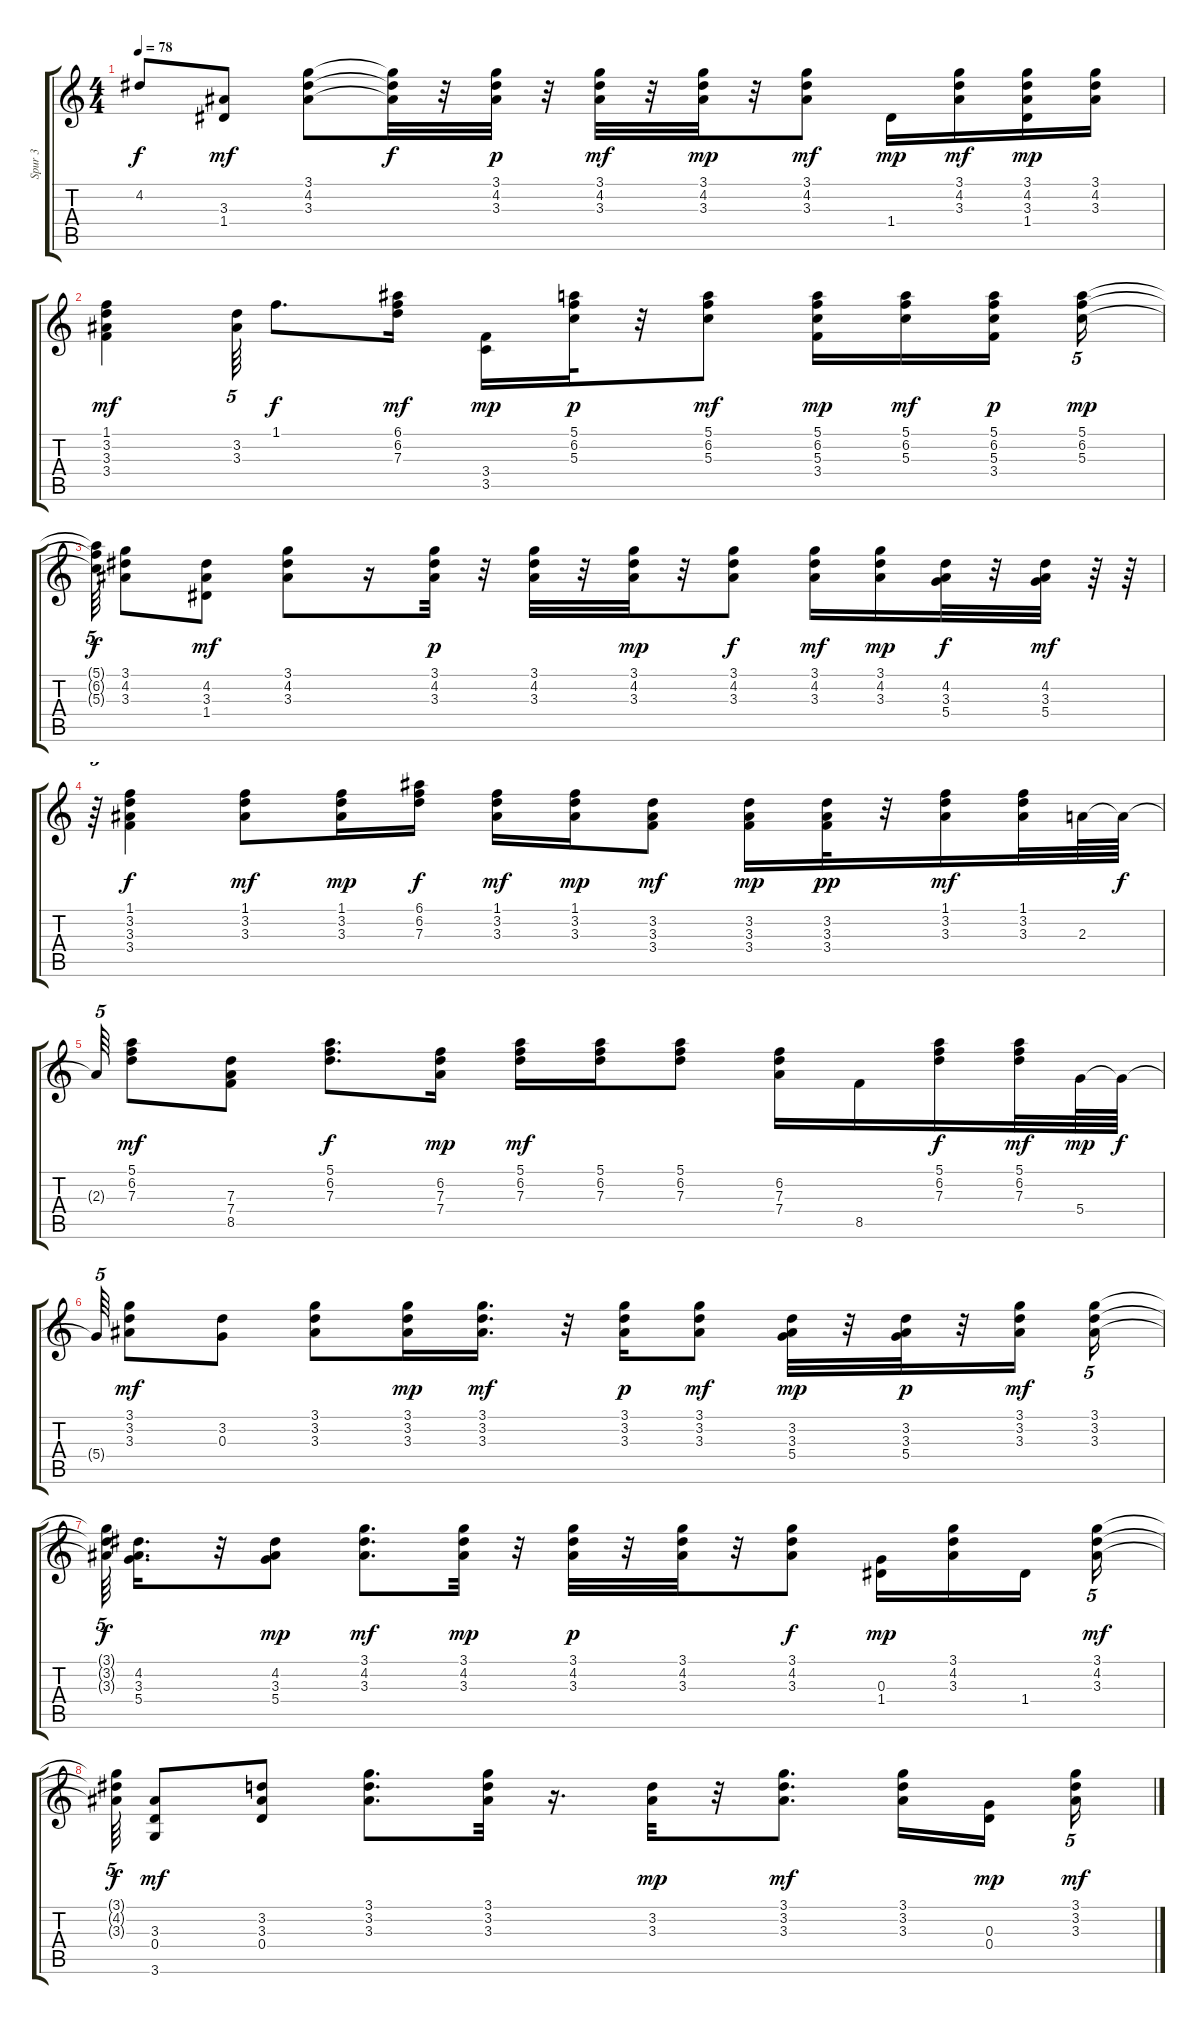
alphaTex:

\track ("Spur 3" "Spur 3") {instrument acousticguitarsteel}
\staff {score tabs}
\tuning (E4 B3 G3 D3 A2 E2) {hide}
\ts (4 4)
\tempo 78
\clef g2
\ks c
4.2.8{dy f} (3.3 1.4).8{dy mf} (3.1 4.2 3.3).8 (3.1{t} 4.2{t} 3.3{t}).32{dy f} r.32 (3.1 4.2 3.3).32{dy p} r.32 (3.1 4.2 3.3).32{dy mf} r.32 (3.1 4.2 3.3).32{dy mp} r.32 (3.1 4.2 3.3).8{dy mf} 1.4.16{dy mp} (3.1 4.2 3.3).16{dy mf} (3.1 4.2 3.3 1.4).16{dy mp} (3.1 4.2 3.3).16 |
(1.1 3.2 3.3 3.4).4{dy mf} (3.2 3.3).64{tu (5 4)} 1.1.8{d dy f} (6.1 6.2 7.3).16{dy mf} (3.4 3.5).16{dy mp} (5.1 6.2 5.3).32{dy p} r.32 (5.1 6.2 5.3).8{dy mf} (5.1 6.2 5.3 3.4).16{dy mp} (5.1 6.2 5.3).16{dy mf} (5.1 6.2 5.3 3.4).16{dy p} (5.1 6.2 5.3).16{tu (5 4) dy mp} |
(5.1{t} 6.2{t} 5.3{t}).64{tu (5 4) dy f} (3.1 4.2 3.3).8 (4.2 3.3 1.4).8{dy mf} (3.1 4.2 3.3).8 r.16 (3.1 4.2 3.3).32{dy p} r.32 (3.1 4.2 3.3).32 r.32 (3.1 4.2 3.3).32{dy mp} r.32 (3.1 4.2 3.3).8{dy f} (3.1 4.2 3.3).16{dy mf} (3.1 4.2 3.3).16{dy mp} (4.2 3.3 5.4).32{dy f} r.32 (4.2 3.3 5.4).32{dy mf} r.64 r.64 |
r.64{tu (5 4)} (1.1 3.2 3.3 3.4).4{dy f} (1.1 3.2 3.3).8{dy mf} (1.1 3.2 3.3).16{dy mp} (6.1 6.2 7.3).16{dy f} (1.1 3.2 3.3).16{dy mf} (1.1 3.2 3.3).16{dy mp} (3.2 3.3 3.4).8{dy mf} (3.2 3.3 3.4).16{dy mp} (3.2 3.3 3.4).32{dy pp} r.32 (1.1 3.2 3.3).16{dy mf} (1.1 3.2 3.3).32 2.3.64 2.3{t}.64{dy f} |
2.3{t}.64{tu (5 4)} (5.1 6.2 7.3).8{dy mf} (7.3 7.4 8.5).8 (5.1 6.2 7.3).8{d dy f} (6.2 7.3 7.4).16{dy mp} (5.1 6.2 7.3).16{dy mf} (5.1 6.2 7.3).16 (5.1 6.2 7.3).8 (6.2 7.3 7.4).16 8.5.16 (5.1 6.2 7.3).16{dy f} (5.1 6.2 7.3).32{dy mf} 5.4.64{dy mp} 5.4{t}.64{dy f} |
5.4{t}.64{tu (5 4)} (3.1 3.2 3.3).8{dy mf} (3.2 0.3).8 (3.1 3.2 3.3).8 (3.1 3.2 3.3).16{dy mp} (3.1 3.2 3.3).16{d dy mf} r.32 (3.1 3.2 3.3).16{dy p} (3.1 3.2 3.3).8{dy mf} (3.2 3.3 5.4).32{dy mp} r.32 (3.2 3.3 5.4).32{dy p} r.32 (3.1 3.2 3.3).16{dy mf} (3.1 3.2 3.3).16{tu (5 4)} |
(3.1{t} 3.2{t} 3.3{t}).64{tu (5 4) dy f} (4.2 3.3 5.4).16{d} r.32 (4.2 3.3 5.4).8{dy mp} (3.1 4.2 3.3).8{d dy mf} (3.1 4.2 3.3).32{dy mp} r.32 (3.1 4.2 3.3).32{dy p} r.32 (3.1 4.2 3.3).32 r.32 (3.1 4.2 3.3).8{dy f} (0.3 1.4).16{dy mp} (3.1 4.2 3.3).16 1.4.16 (3.1 4.2 3.3).16{tu (5 4) dy mf} |
(3.1{t} 4.2{t} 3.3{t}).64{tu (5 4) dy f} (3.3 0.4 3.6).8{dy mf} (3.2 3.3 0.4).8 (3.1 3.2 3.3).8{d} (3.1 3.2 3.3).32 r.16{d} (3.2 3.3).32{dy mp} r.32 (3.1 3.2 3.3).8{d dy mf} (3.1 3.2 3.3).16 (0.3 0.4).16{dy mp} (3.1 3.2 3.3).16{tu (5 4) dy mf}
